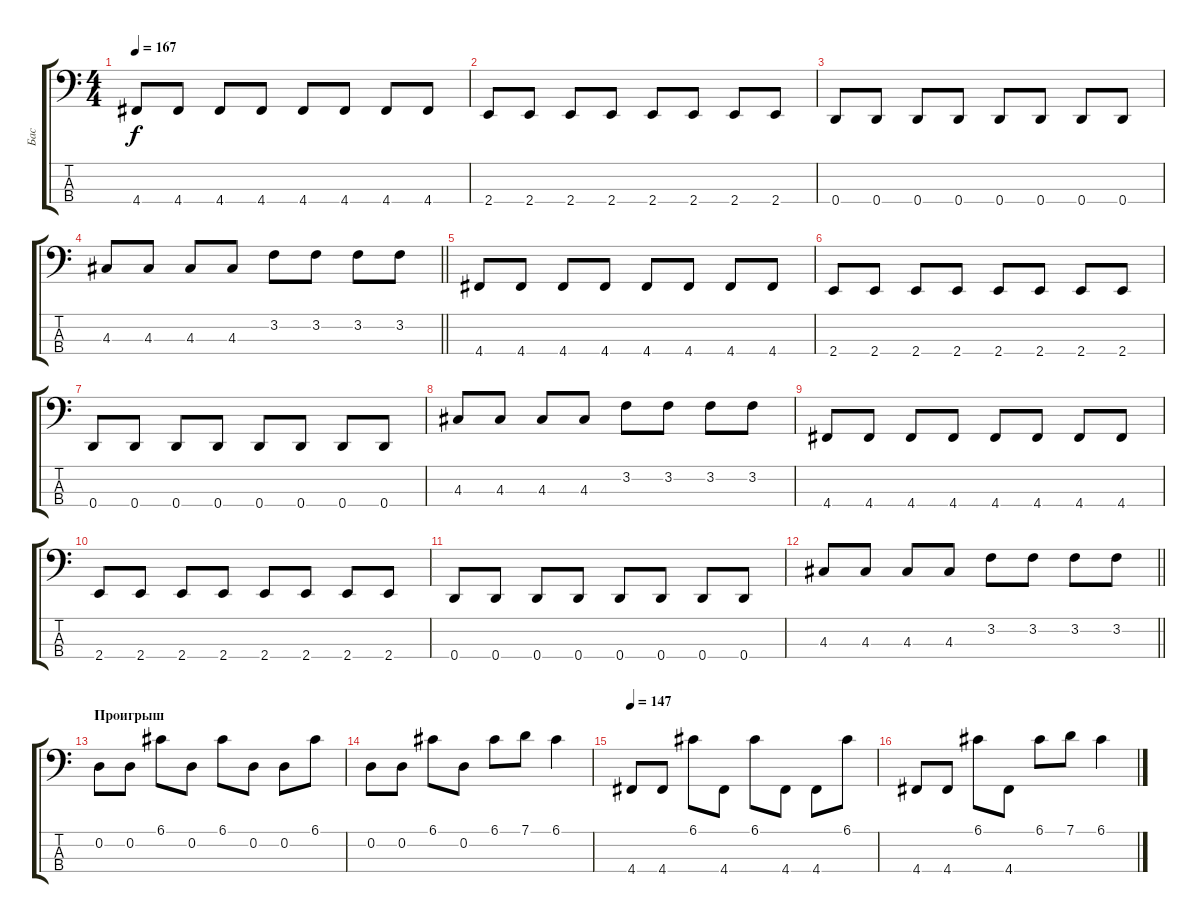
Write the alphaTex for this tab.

\track ("Бас" "Бас") {instrument electricbassfinger}
\staff {score tabs}
\tuning (G2 D2 A1 D1) {hide}
\ts (4 4)
\tempo 167
\clef f4
\ks c
4.4.8{dy f} 4.4.8 4.4.8 4.4.8 4.4.8 4.4.8 4.4.8 4.4.8 |
2.4.8 2.4.8 2.4.8 2.4.8 2.4.8 2.4.8 2.4.8 2.4.8 |
0.4.8 0.4.8 0.4.8 0.4.8 0.4.8 0.4.8 0.4.8 0.4.8 |
\barLineRight lightlight
4.3.8 4.3.8 4.3.8 4.3.8 3.2.8 3.2.8 3.2.8 3.2.8 |
4.4.8 4.4.8 4.4.8 4.4.8 4.4.8 4.4.8 4.4.8 4.4.8 |
2.4.8 2.4.8 2.4.8 2.4.8 2.4.8 2.4.8 2.4.8 2.4.8 |
0.4.8 0.4.8 0.4.8 0.4.8 0.4.8 0.4.8 0.4.8 0.4.8 |
4.3.8 4.3.8 4.3.8 4.3.8 3.2.8 3.2.8 3.2.8 3.2.8 |
4.4.8 4.4.8 4.4.8 4.4.8 4.4.8 4.4.8 4.4.8 4.4.8 |
2.4.8 2.4.8 2.4.8 2.4.8 2.4.8 2.4.8 2.4.8 2.4.8 |
0.4.8 0.4.8 0.4.8 0.4.8 0.4.8 0.4.8 0.4.8 0.4.8 |
\barLineRight lightlight
4.3.8 4.3.8 4.3.8 4.3.8 3.2.8 3.2.8 3.2.8 3.2.8 |
\section ("" "Проигрыш")
0.2.8 0.2.8 6.1.8 0.2.8 6.1.8 0.2.8 0.2.8 6.1.8 |
0.2.8 0.2.8 6.1.8 0.2.8 6.1.8 7.1.8 6.1.4 |
\tempo 147
4.4.8 4.4.8 6.1.8 4.4.8 6.1.8 4.4.8 4.4.8 6.1.8 |
4.4.8 4.4.8 6.1.8 4.4.8 6.1.8 7.1.8 6.1.4
